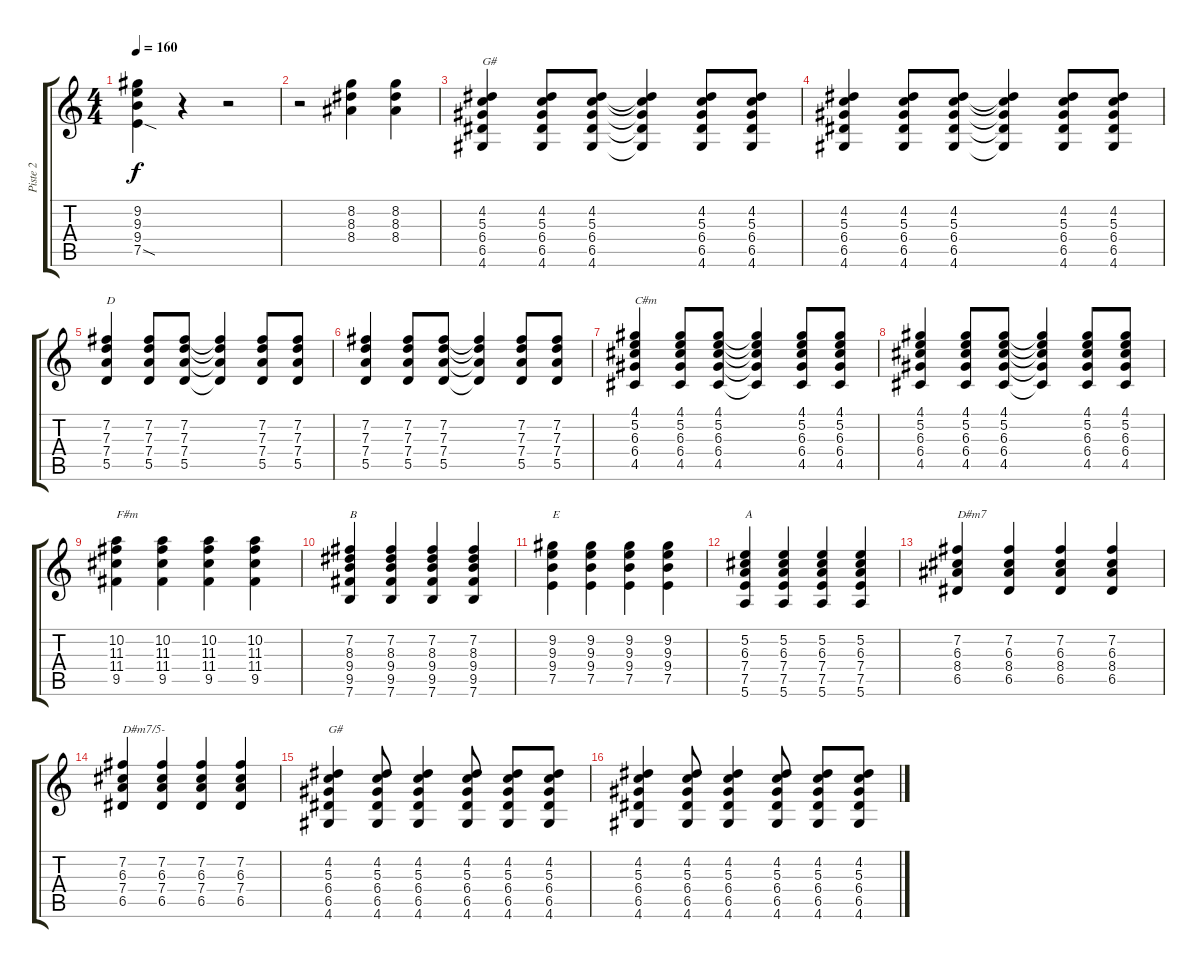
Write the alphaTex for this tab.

\track ("Piste 2" "Piste 2") {instrument acousticguitarsteel}
\staff {score tabs}
\tuning (E4 B3 G3 D3 A2 E2) {hide}
\ts (4 4)
\tempo 160
\clef g2
\ks c
(9.2 9.3 9.4 7.5{sod}).4{dy f} r.4 r.2 |
r.2 (8.2 8.3 8.4).4 (8.2 8.3 8.4).4 |
(4.2 5.3 6.4 6.5 4.6).4{txt "G#"} (4.2 5.3 6.4 6.5 4.6).8 (4.2 5.3 6.4 6.5 4.6).8 (4.2{t} 5.3{t} 6.4{t} 6.5{t} 4.6{t}).4 (4.2 5.3 6.4 6.5 4.6).8 (4.2 5.3 6.4 6.5 4.6).8 |
(4.2 5.3 6.4 6.5 4.6).4 (4.2 5.3 6.4 6.5 4.6).8 (4.2 5.3 6.4 6.5 4.6).8 (4.2{t} 5.3{t} 6.4{t} 6.5{t} 4.6{t}).4 (4.2 5.3 6.4 6.5 4.6).8 (4.2 5.3 6.4 6.5 4.6).8 |
(7.2 7.3 7.4 5.5).4{txt "D"} (7.2 7.3 7.4 5.5).8 (7.2 7.3 7.4 5.5).8 (7.2{t} 7.3{t} 7.4{t} 5.5{t}).4 (7.2 7.3 7.4 5.5).8 (7.2 7.3 7.4 5.5).8 |
(7.2 7.3 7.4 5.5).4 (7.2 7.3 7.4 5.5).8 (7.2 7.3 7.4 5.5).8 (7.2{t} 7.3{t} 7.4{t} 5.5{t}).4 (7.2 7.3 7.4 5.5).8 (7.2 7.3 7.4 5.5).8 |
(4.1 5.2 6.3 6.4 4.5).4{txt "C#m"} (4.1 5.2 6.3 6.4 4.5).8 (4.1 5.2 6.3 6.4 4.5).8 (4.1{t} 5.2{t} 6.3{t} 6.4{t} 4.5{t}).4 (4.1 5.2 6.3 6.4 4.5).8 (4.1 5.2 6.3 6.4 4.5).8 |
(4.1 5.2 6.3 6.4 4.5).4 (4.1 5.2 6.3 6.4 4.5).8 (4.1 5.2 6.3 6.4 4.5).8 (4.1{t} 5.2{t} 6.3{t} 6.4{t} 4.5{t}).4 (4.1 5.2 6.3 6.4 4.5).8 (4.1 5.2 6.3 6.4 4.5).8 |
(10.2 11.3 11.4 9.5).4{txt "F#m"} (10.2 11.3 11.4 9.5).4 (10.2 11.3 11.4 9.5).4 (10.2 11.3 11.4 9.5).4 |
(7.2 8.3 9.4 9.5 7.6).4{txt "B"} (7.2 8.3 9.4 9.5 7.6).4 (7.2 8.3 9.4 9.5 7.6).4 (7.2 8.3 9.4 9.5 7.6).4 |
(9.2 9.3 9.4 7.5).4{txt "E"} (9.2 9.3 9.4 7.5).4 (9.2 9.3 9.4 7.5).4 (9.2 9.3 9.4 7.5).4 |
(5.2 6.3 7.4 7.5 5.6).4{txt "A"} (5.2 6.3 7.4 7.5 5.6).4 (5.2 6.3 7.4 7.5 5.6).4 (5.2 6.3 7.4 7.5 5.6).4 |
(7.2 6.3 8.4 6.5).4{txt "D#m7"} (7.2 6.3 8.4 6.5).4 (7.2 6.3 8.4 6.5).4 (7.2 6.3 8.4 6.5).4 |
(7.2 6.3 7.4 6.5).4{txt "D#m7/5-"} (7.2 6.3 7.4 6.5).4 (7.2 6.3 7.4 6.5).4 (7.2 6.3 7.4 6.5).4 |
(4.2 5.3 6.4 6.5 4.6).4{txt "G#"} (4.2 5.3 6.4 6.5 4.6).8 (4.2 5.3 6.4 6.5 4.6).4 (4.2 5.3 6.4 6.5 4.6).8 (4.2 5.3 6.4 6.5 4.6).8 (4.2 5.3 6.4 6.5 4.6).8 |
(4.2 5.3 6.4 6.5 4.6).4 (4.2 5.3 6.4 6.5 4.6).8 (4.2 5.3 6.4 6.5 4.6).4 (4.2 5.3 6.4 6.5 4.6).8 (4.2 5.3 6.4 6.5 4.6).8 (4.2 5.3 6.4 6.5 4.6).8
